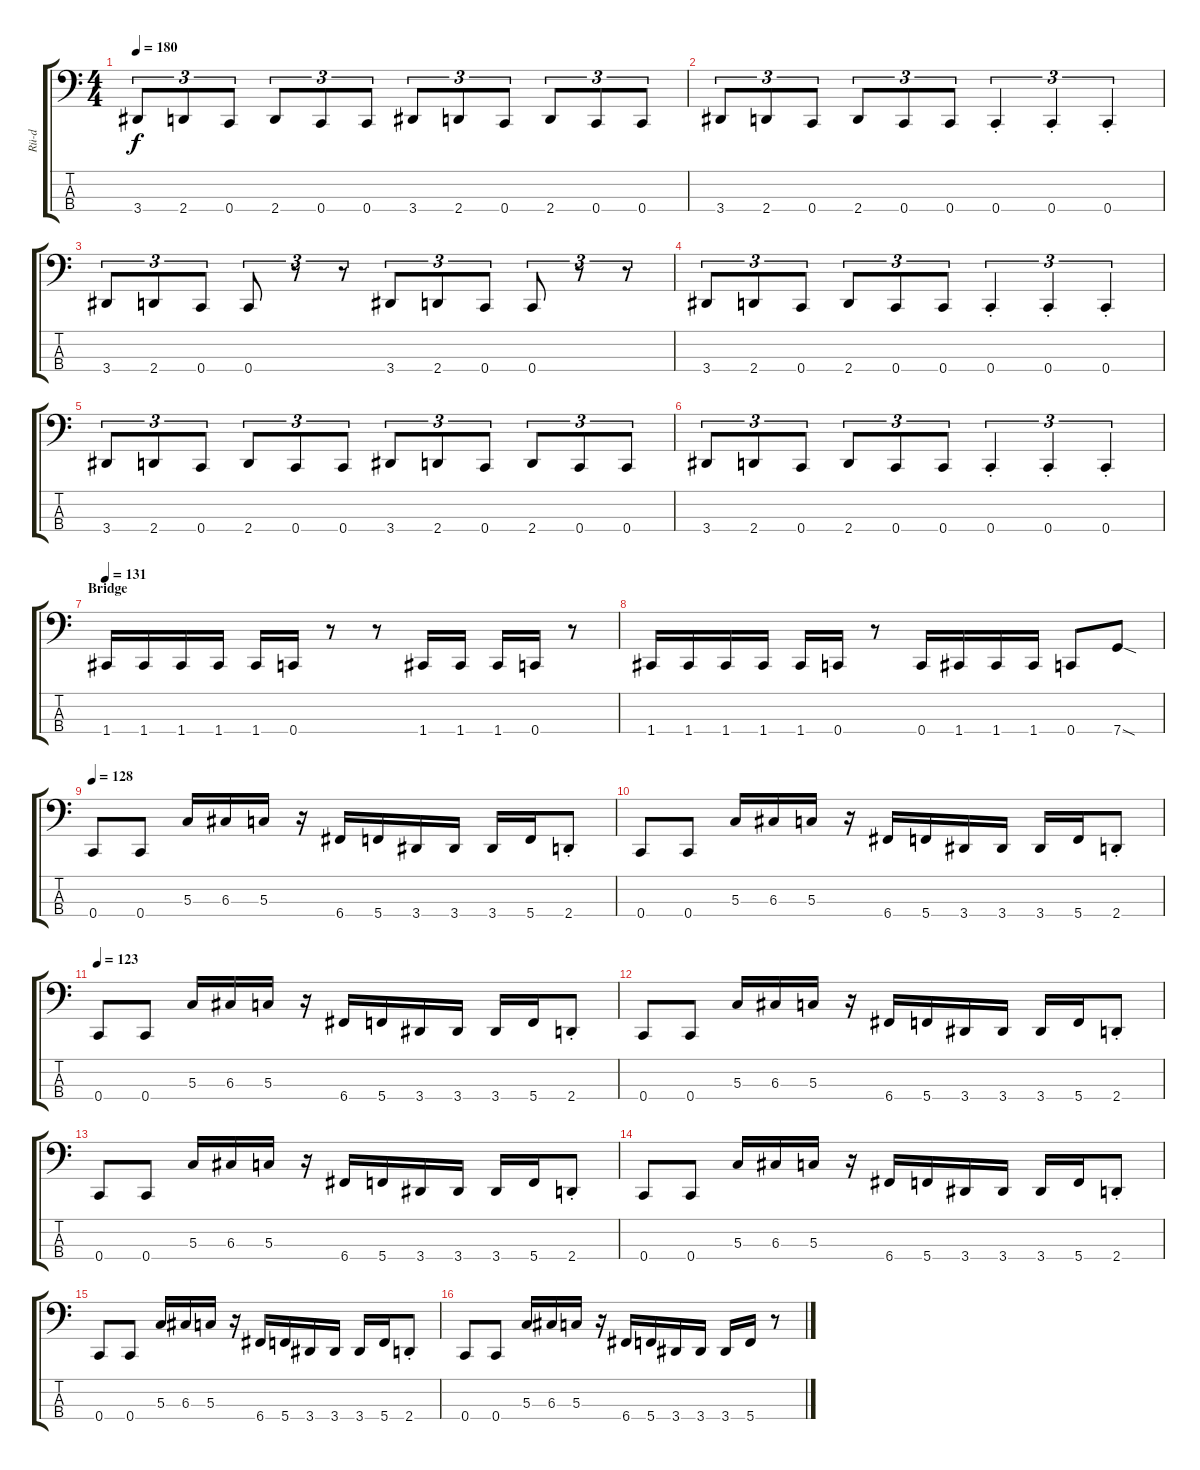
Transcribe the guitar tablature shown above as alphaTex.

\track ("Rü-d" "Rü-d") {instrument electricbassfinger}
\staff {score tabs}
\tuning (F2 C2 G1 C1) {hide}
\ts (4 4)
\tempo 180
\clef f4
\ks c
3.4.8{tu (3 2) dy f} 2.4.8{tu (3 2)} 0.4.8{tu (3 2)} 2.4.8{tu (3 2)} 0.4.8{tu (3 2)} 0.4.8{tu (3 2)} 3.4.8{tu (3 2)} 2.4.8{tu (3 2)} 0.4.8{tu (3 2)} 2.4.8{tu (3 2)} 0.4.8{tu (3 2)} 0.4.8{tu (3 2)} |
3.4.8{tu (3 2)} 2.4.8{tu (3 2)} 0.4.8{tu (3 2)} 2.4.8{tu (3 2)} 0.4.8{tu (3 2)} 0.4.8{tu (3 2)} 0.4{st}.4{tu (3 2)} 0.4{st}.4{tu (3 2)} 0.4{st}.4{tu (3 2)} |
3.4.8{tu (3 2)} 2.4.8{tu (3 2)} 0.4.8{tu (3 2)} 0.4.8{tu (3 2)} r.8{tu (3 2)} r.8{tu (3 2)} 3.4.8{tu (3 2)} 2.4.8{tu (3 2)} 0.4.8{tu (3 2)} 0.4.8{tu (3 2)} r.8{tu (3 2)} r.8{tu (3 2)} |
3.4.8{tu (3 2)} 2.4.8{tu (3 2)} 0.4.8{tu (3 2)} 2.4.8{tu (3 2)} 0.4.8{tu (3 2)} 0.4.8{tu (3 2)} 0.4{st}.4{tu (3 2)} 0.4{st}.4{tu (3 2)} 0.4{st}.4{tu (3 2)} |
3.4.8{tu (3 2)} 2.4.8{tu (3 2)} 0.4.8{tu (3 2)} 2.4.8{tu (3 2)} 0.4.8{tu (3 2)} 0.4.8{tu (3 2)} 3.4.8{tu (3 2)} 2.4.8{tu (3 2)} 0.4.8{tu (3 2)} 2.4.8{tu (3 2)} 0.4.8{tu (3 2)} 0.4.8{tu (3 2)} |
3.4.8{tu (3 2)} 2.4.8{tu (3 2)} 0.4.8{tu (3 2)} 2.4.8{tu (3 2)} 0.4.8{tu (3 2)} 0.4.8{tu (3 2)} 0.4{st}.4{tu (3 2)} 0.4{st}.4{tu (3 2)} 0.4{st}.4{tu (3 2)} |
\section ("" "Bridge")
\tempo 131
1.4.16 1.4.16 1.4.16 1.4.16 1.4.16 0.4.16 r.8 r.8 1.4.16 1.4.16 1.4.16 0.4.16 r.8 |
1.4.16 1.4.16 1.4.16 1.4.16 1.4.16 0.4.16 r.8 0.4.16 1.4.16 1.4.16 1.4.16 0.4.8 7.4{sod}.8 |
\tempo 128
0.4.8 0.4.8 5.3.16 6.3.16 5.3.16 r.16 6.4.16 5.4.16 3.4.16 3.4.16 3.4.16 5.4.16 2.4{st}.8 |
0.4.8 0.4.8 5.3.16 6.3.16 5.3.16 r.16 6.4.16 5.4.16 3.4.16 3.4.16 3.4.16 5.4.16 2.4{st}.8 |
\tempo 123
0.4.8 0.4.8 5.3.16 6.3.16 5.3.16 r.16 6.4.16 5.4.16 3.4.16 3.4.16 3.4.16 5.4.16 2.4{st}.8 |
0.4.8 0.4.8 5.3.16 6.3.16 5.3.16 r.16 6.4.16 5.4.16 3.4.16 3.4.16 3.4.16 5.4.16 2.4{st}.8 |
0.4.8 0.4.8 5.3.16 6.3.16 5.3.16 r.16 6.4.16 5.4.16 3.4.16 3.4.16 3.4.16 5.4.16 2.4{st}.8 |
0.4.8 0.4.8 5.3.16 6.3.16 5.3.16 r.16 6.4.16 5.4.16 3.4.16 3.4.16 3.4.16 5.4.16 2.4{st}.8 |
0.4.8 0.4.8 5.3.16 6.3.16 5.3.16 r.16 6.4.16 5.4.16 3.4.16 3.4.16 3.4.16 5.4.16 2.4{st}.8 |
0.4.8 0.4.8 5.3.16 6.3.16 5.3.16 r.16 6.4.16 5.4.16 3.4.16 3.4.16 3.4.16 5.4.16 r.8
